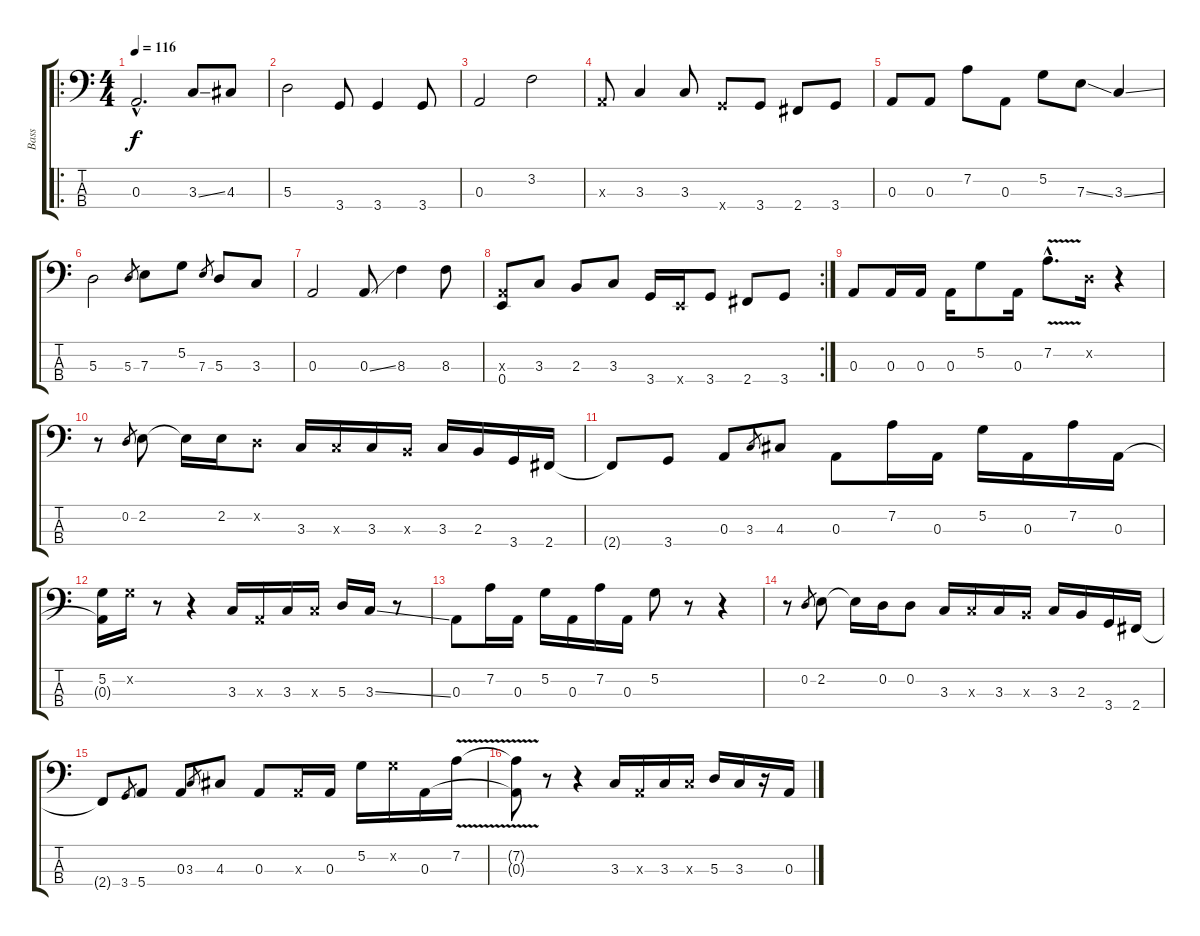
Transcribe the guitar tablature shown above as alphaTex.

\track ("Bass" "Bass") {instrument electricbassfinger}
\staff {score tabs}
\tuning (G2 D2 A1 E1) {hide}
\ro
\ts (4 4)
\tempo 116
\clef f4
\ks c
0.3{hac}.2{d dy f} 3.3{ss}.8 4.3.8 |
5.3.2 3.4.8 3.4.4 3.4.8 |
0.3.2 3.2.2 |
0.3{x}.8 3.3.4 3.3.8 3.4{x}.8 3.4.8 2.4.8 3.4.8 |
0.3.8 0.3.8 7.2.8 0.3.8 5.2.8 7.3{ss}.8 3.3{ss}.4 |
5.3.2 5.3.8{gr} 7.3.8 5.2.8 7.3.8{gr} 5.3.8 3.3.8 |
0.3.2 0.3{ss}.8 8.3.4 8.3.8 |
\rc 2
(0.3{x} 0.4).8 3.3.8 2.3.8 3.3.8 3.4.16 0.4{x}.16 3.4.8 2.4.8 3.4.8 |
0.3.8 0.3.16 0.3.16 0.3.16 5.2.8 0.3.16 7.2{v hac}.8{d} 0.2{x}.16 r.4 |
r.8 0.2.8{gr} 2.2.8 2.2{t}.16 2.2.16 0.2{x}.8 3.3.16 3.3{x}.16 3.3.16 2.3{x}.16 3.3.16 2.3.16 3.4.16 2.4.16 |
2.4{t}.8 3.4.8 0.3.8 3.3.8{gr} 4.3.8 0.3.8 7.2.16 0.3.16 5.2.16 0.3.16 7.2.16 0.3.16 |
(5.2 0.3{t}).16 5.2{x}.16 r.8 r.4 3.3.16 0.3{x}.16 3.3.16 3.3{x}.16 5.3.16 3.3{ss}.16 r.8 |
0.3.8 7.2.16 0.3.16 5.2.16 0.3.16 7.2.16 0.3.16 5.2.8 r.8 r.4 |
r.8 0.2.8{gr} 2.2.8 2.2{t}.16 0.2.16 0.2.8 3.3.16 3.3{x}.16 3.3.16 2.3{x}.16 3.3.16 2.3.16 3.4.16 2.4.16 |
2.4{t}.8 3.4.8{gr} 5.4.8 0.3.8 3.3.8{gr} 4.3.8 0.3.8 0.3{x}.16 0.3.16 5.2.16 5.2{x}.16 0.3.16 7.2{v}.16 |
(7.2{t} 0.3{t}).8 r.8 r.4 3.3.16 0.3{x}.16 3.3.16 3.3{x}.16 5.3.16 3.3.16 r.16 0.3.16
